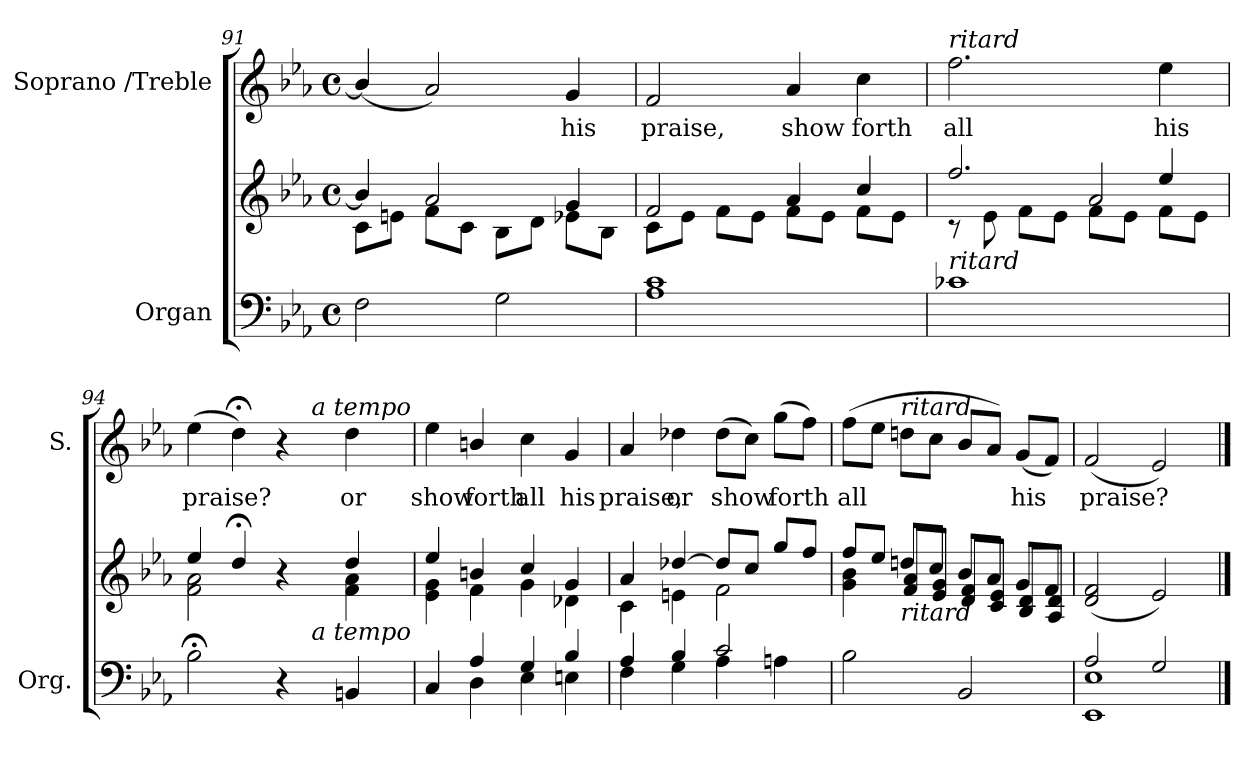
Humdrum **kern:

**kern	**kern	**kern	**text
*part2	*part2	*part1	*part1
*staff3	*staff2	*staff1	*staff1
*I"Organ	*	*I"Soprano     /Treble	*
*I'Org.	*	*I'S.	*
*clefF4	*clefG2	*clefG2	*
*k[b-e-a-]	*k[b-e-a-]	*k[b-e-a-]	*
*E-:	*E-:	*E-:	*
*M4/4	*M4/4	*M4/4	*
*met(c)	*met(c)	*met(c)	*
=91	=91	=91	=91
*	*^	*	*
2Fi\	4b-i/]	8ci\L	(4b-i/]	.
.	.	8eni\J	.	.
.	2a-i/	8fi\L	2a-i/)	.
.	.	8ci\J	.	.
2Gi\	.	8B-i\L	.	.
.	.	8di\J	.	.
!	!	!	!	!LO:LY:b:color=#000000
.	4gi/	8e-Xi\L	4gi/	his
.	.	8B-i\J	.	.
!!LO:LB:g=z
=92	=92	=92	=92	=92
!	!	!	!	!LO:LY:b:color=#000000
1A-i 1ci	2fi/	8ci\L	2fi/	praise,
.	.	8e-i\J	.	.
.	.	8fi\L	.	.
.	.	8e-i\J	.	.
!	!	!	!	!LO:LY:b:color=#000000
.	4a-i/	8fi\L	4a-i/	show
.	.	8e-i\J	.	.
!	!	!	!	!LO:LY:b:color=#000000
.	4cci/	8fi\L	4cci\	forth
.	.	8e-i\J	.	.
=93	=93	=93	=93	=93
*	*	*^	*	*
!	!	!	!	!LO:TX:a:i:t=ritard	!
!	!LO:TX:b:i:t=ritard	!	!	!	!
!	!	!	!	!	!LO:LY:b:color=#000000
1c-Xi	2.ffi/	8r	2ryy	2.ffi\	all
.	.	8e-i\	.	.	.
.	.	8fi\L	.	.	.
.	.	8e-i\J	.	.	.
.	.	8fi\L	2a-i/	.	.
.	.	8e-i\J	.	.	.
!	!	!	!	!	!LO:LY:b:color=#000000
.	4ee-i/	8fi\L	.	4ee-i\	his
.	.	8e-i\J	.	.	.
=94	=94	=94	=94	=94	=94
!	!	!	!	!	!LO:LY:b:color=#000000
*	*	*	*	*^	*
2B-;i\	4ee-i/	2fi\ 2a-i	2ryy	(4ee-i\	2ryy	praise?
.	4dd;i/	.	.	4dd;i\)	.	.
4r	4r	4ryy	16ryy	4r	16ryy	.
.	.	.	64ryy	.	64ryy	.
.	.	.	128ryy	.	128ryy	.
.	.	.	512.ryy	.	512.ryy	.
!	!	!	!	!	!LO:TX:a:i:t=a tempo	!
!	!	!	!LO:TX:b:i:t=a tempo	!	!	!
.	.	.	4ryy	.	4ryy	.
!	!	!	!	!	!	!LO:LY:b:color=#000000
4BBni/	4ddi/	4fi\ 4a-i	.	4ddi\	.	or
.	.	.	8ryy	.	8ryy	.
.	.	.	32ryy	.	32ryy	.
.	.	.	256ryy	.	256ryy	.
.	.	.	1024ryy	.	1024ryy	.
*	*	*v	*v	*	*	*
*	*	*	*v	*v	*
!!LO:LB:g=z
=95	=95	=95	=95	=95
*^	*	*	*	*
*	*	*	*^	*^	*
!	!	!	!	!	!	!	!LO:LY:b:color=#000000
*	*	*	*v	*v	*	*	*
*	*	*	*	*v	*v	*
4ryy	4Ci/	4ee-i/	4e-i\ 4gi	4ee-i\	show
!	!	!	!	!	!LO:LY:b:color=#000000
4A-i/	4Di\	4bni/	4fi\	4bni/	forth
!	!	!	!	!	!LO:LY:b:color=#000000
4Gi/	4E-i\	4cci/	4gi\	4cci\	all
!	!	!	!	!	!LO:LY:b:color=#000000
4B-i/	4Eni\	4gi/	4d-Xi\	4gi/	his
=96	=96	=96	=96	=96	=96
!	!	!	!	!	!LO:LY:b:color=#000000
4A-i/	4Fi\	4a-i/	4ci\	4a-i/	praise,
!	!	!	!	!	!LO:LY:b:color=#000000
4B-i/	4Gi\	[4dd-Xi/	4eni\	4dd-Xi\	or
!	!	!	!	!	!LO:LY:b:color=#000000
2ci/	4A-i\	8dd-i/L]	2fi\	(8dd-i\L	show
.	.	8cci/J	.	8cci\J)	.
!	!	!	!	!	!LO:LY:b:color=#000000
.	4Ani\	8ggi/L	.	(8ggi\L	forth
.	.	8ffi/J	.	8ffi\J)	.
=97	=97	=97	=97	=97	=97
!	!	!	!	!	!LO:LY:b:color=#000000
1ryy	2B-i\	8ffi/L	4gi\ 4b-i	(8ffi\L	all
.	.	8ee-i/J	.	8ee-i\J	.
!	!	!	!	!LO:TX:a:i:t=ritard	!
!	!	!LO:TX:b:i:t=ritard	!	!	!
.	.	8ddni/L	8fi/ 8a-i/L	8ddni\L	.
.	.	8cci/J	8e-i/ 8gi/J	8cci\J	.
.	2BB-i/	8b-i/L	8di/ 8fi/L	8b-i/L	.
.	.	8a-i/J	8ci/ 8e-i/J	8a-i/J)	.
!	!	!	!	!	!LO:LY:b:color=#000000
.	.	8gi/L	8B-i/ 8di/L	(8gi/L	his
.	.	8fi/J	8A-i/ 8di/J	8fi/J)	.
*	*	*v	*v	*	*
=98	=98	=98	=98	=98
*	*	*^	*	*
!	!	!	!	!	!LO:LY:b:color=#000000
*	*	*v	*v	*	*
2A-i/	1EE-i 1E-i	(2di/ 2fi	(2fi/	praise?
2Gi/	.	2e-i/)	2e-i/)	.
*v	*v	*	*	*
==	==	==	==
*-	*-	*-	*-
